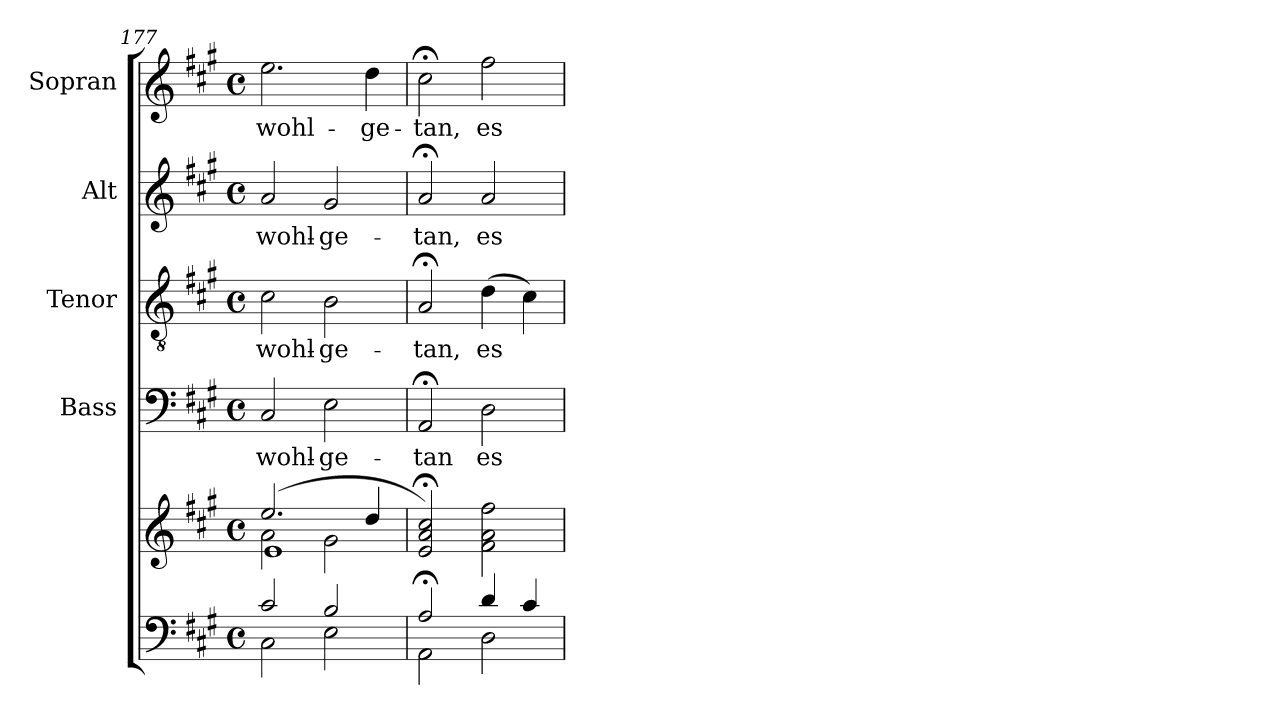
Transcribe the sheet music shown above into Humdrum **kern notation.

**kern	**kern	**kern	**text	**kern	**text	**kern	**text	**kern	**text
*part5	*part5	*part4	*part4	*part3	*part3	*part2	*part2	*part1	*part1
*staff6	*staff5	*staff4	*staff4	*staff3	*staff3	*staff2	*staff2	*staff1	*staff1
*	*	*I"Bass	*	*I"Tenor	*	*I"Alt	*	*I"Sopran	*
*	*	*I'B.	*	*I'T.	*	*I'A.	*	*I'S.	*
*clefF4	*clefG2	*clefF4	*	*clefGv2	*	*clefG2	*	*clefG2	*
*k[f#c#g#]	*k[f#c#g#]	*k[f#c#g#]	*	*k[f#c#g#]	*	*k[f#c#g#]	*	*k[f#c#g#]	*
*A:	*A:	*A:	*	*A:	*	*A:	*	*A:	*
*M4/4	*M4/4	*M4/4	*	*M4/4	*	*M4/4	*	*M4/4	*
*met(c)	*met(c)	*met(c)	*	*met(c)	*	*met(c)	*	*met(c)	*
=177	=177	=177	=177	=177	=177	=177	=177	=177	=177
*^	*^	*	*	*	*	*	*	*	*
*	*	*	*^	*	*	*	*	*	*	*	*
!	!	!	!	!	!	!LO:LY:b	!	!LO:LY:b	!	!LO:LY:b	!	!LO:LY:b
2c#/	2C#\	(2.ee/	2a\	1e	2C#/	wohl-	2c#\	wohl-	2a/	wohl-	2.ee\	wohl-
!	!	!	!	!	!	!LO:LY:b	!	!LO:LY:b	!	!LO:LY:b	!	!
2B/	2E\	.	2g#\	.	2E\	-ge-	2B\	-ge-	2g#/	-ge-	.	.
!	!	!	!	!	!	!	!	!	!	!	!	!LO:LY:b
.	.	4dd/	.	.	.	.	.	.	.	.	4dd\	-ge-
*	*	*v	*v	*v	*	*	*	*	*	*	*	*
=178	=178	=178	=178	=178	=178	=178	=178	=178	=178	=178
!	!	!	!	!LO:LY:b	!	!LO:LY:b	!	!LO:LY:b	!	!LO:LY:b
2A;</	2AA\	2e/;< 2a/;< 2cc#/;<)	2AA;</	-tan	2A;</	-tan,	2a;</	-tan,	2cc#;<\	-tan,
!	!	!	!	!LO:LY:b	!	!LO:LY:b	!	!LO:LY:b	!	!LO:LY:b
4d/	2D\	2f#\ 2a\ 2ff#\	2D\	es	(>4d\	es	2a/	es	2ff#\	es
4c#/	.	.	.	.	4c#\)	.	.	.	.	.
*v	*v	*	*	*	*	*	*	*	*	*
=	=	=	=	=	=	=	=	=	=
*-	*-	*-	*-	*-	*-	*-	*-	*-	*-
